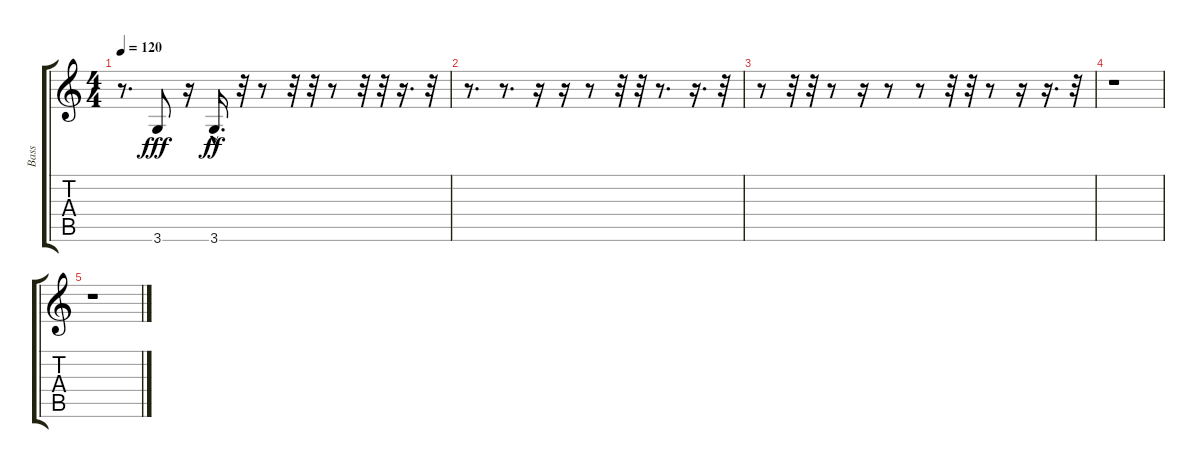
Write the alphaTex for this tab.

\track ("Bass" "Bass") {instrument electricbassfinger}
\staff {score tabs}
\tuning (E4 B3 G3 D3 A2 E2) {hide}
\ts (4 4)
\tempo 120
\clef g2
\ks c
r.8{d dy ff} 3.6.8{dy fff} r.16 3.6{hac}.16{d dy ff} r.32 r.8 r.32 r.32 r.8 r.32 r.32 r.16{d} r.32 |
r.8{d} r.8{d} r.16 r.16 r.8 r.32 r.32 r.8{d} r.16{d} r.32 |
r.8 r.32 r.32 r.8 r.16 r.8 r.8 r.32 r.32 r.8 r.16 r.16{d} r.32 |
r.1 |
r.1
